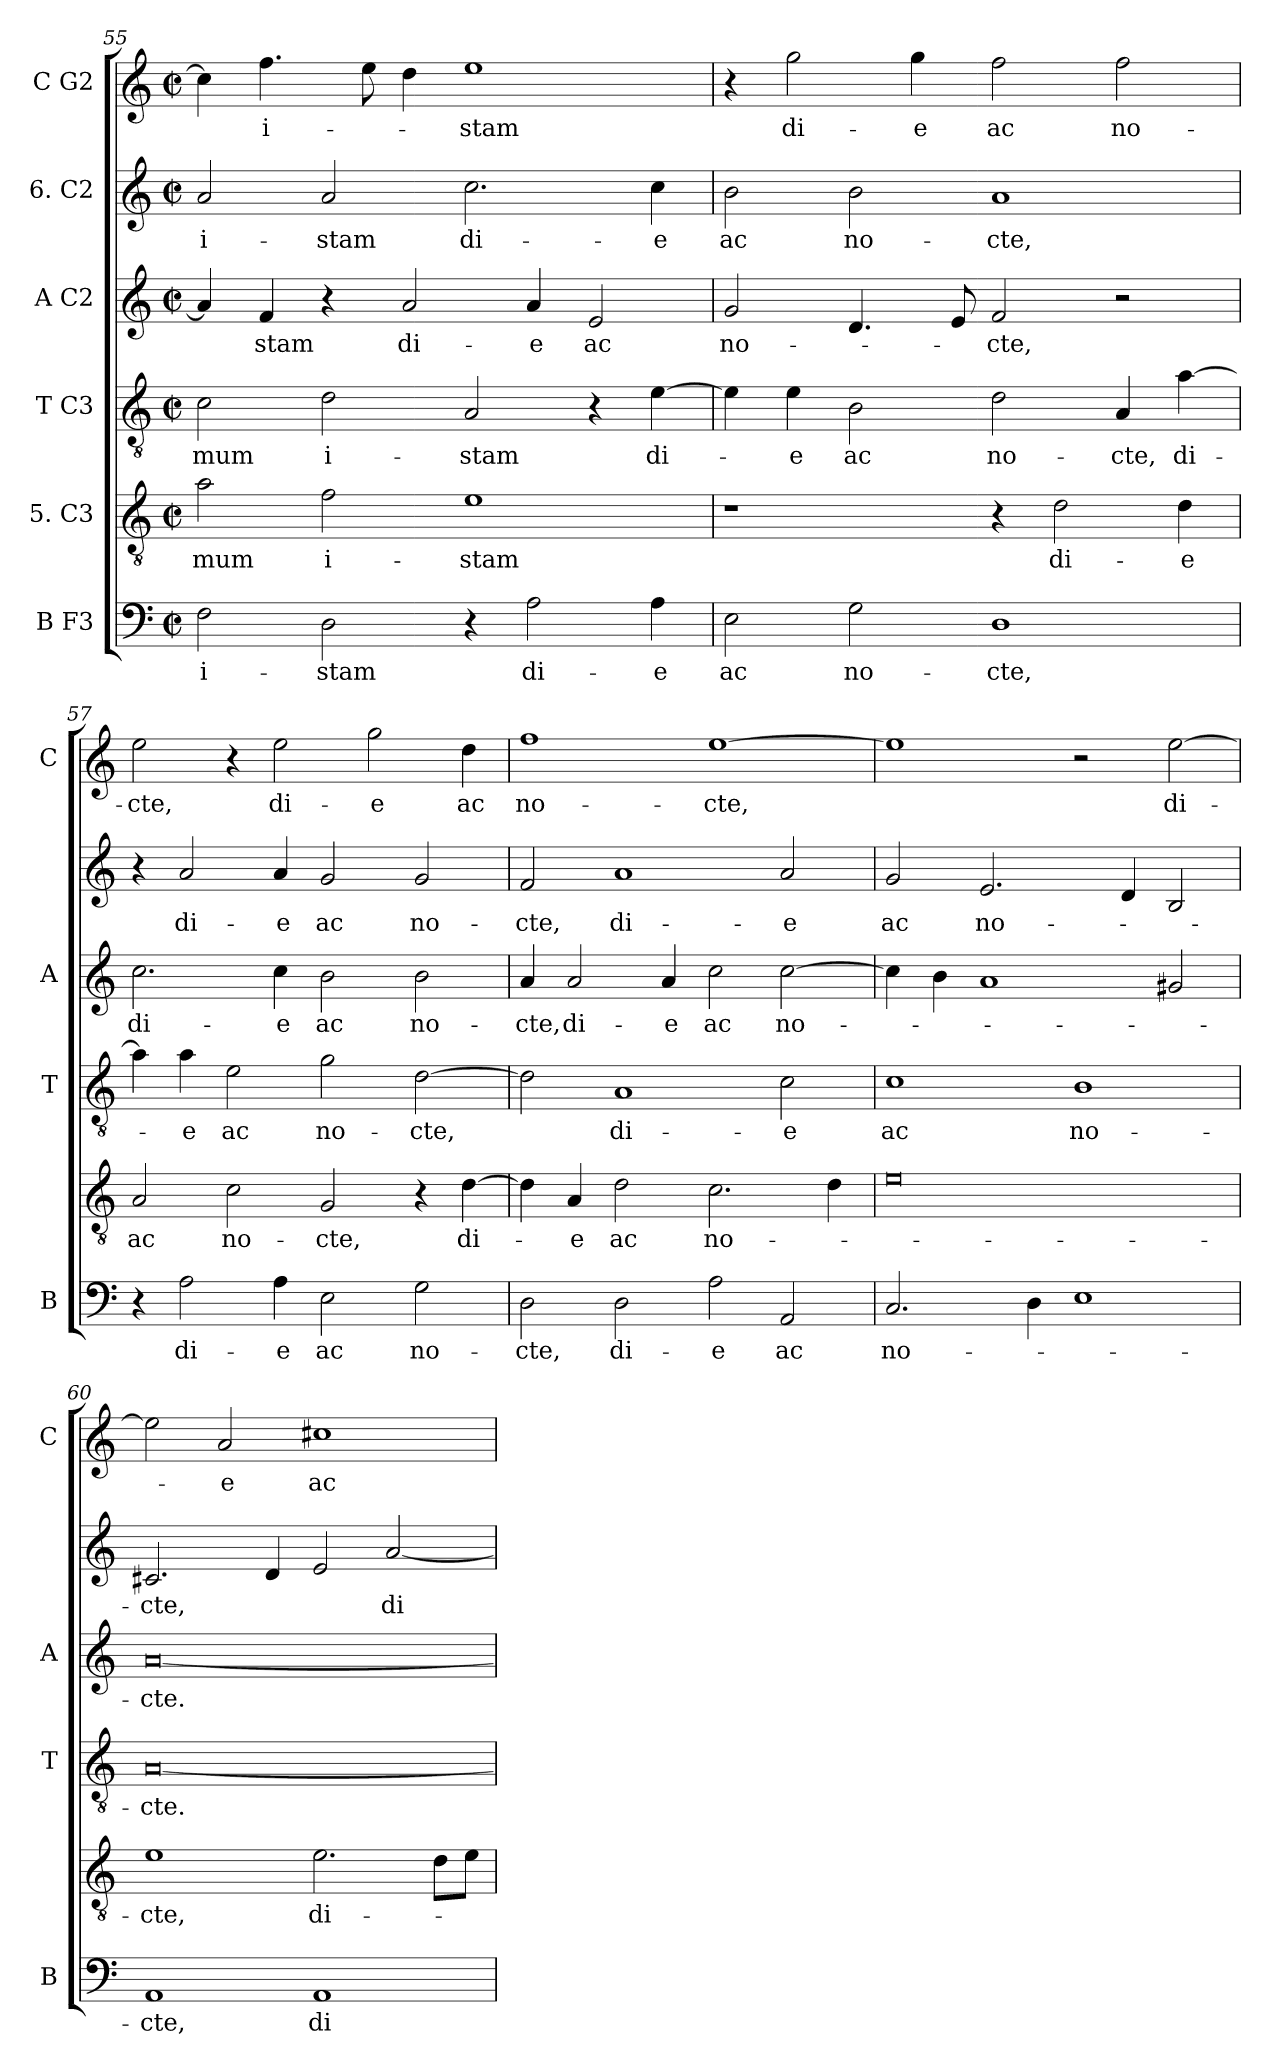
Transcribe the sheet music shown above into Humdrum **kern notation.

**kern	**text	**kern	**text	**kern	**text	**kern	**text	**kern	**text	**kern	**text
*part6	*part6	*part5	*part5	*part4	*part4	*part3	*part3	*part2	*part2	*part1	*part1
*staff6	*staff6	*staff5	*staff5	*staff4	*staff4	*staff3	*staff3	*staff2	*staff2	*staff1	*staff1
*I"B F3	*	*I"5. C3	*	*I"T C3	*	*I"A C2	*	*I"6. C2	*	*I"C G2	*
*I'B	*	*	*	*I'T	*	*I'A	*	*	*	*I'C	*
*clefF4	*	*clefGv2	*	*clefGv2	*	*clefG2	*	*clefG2	*	*clefG2	*
*k[]	*	*k[]	*	*k[]	*	*k[]	*	*k[]	*	*k[]	*
*C:	*	*C:	*	*C:	*	*C:	*	*C:	*	*C:	*
*M2/2	*	*M2/2	*	*M2/2	*	*M2/2	*	*M2/2	*	*M2/2	*
*met(c|)	*	*met(c|)	*	*met(c|)	*	*met(c|)	*	*met(c|)	*	*met(c|)	*
=55	=55	=55	=55	=55	=55	=55	=55	=55	=55	=55	=55
!	!LO:LY:b	!	!LO:LY:b	!	!LO:LY:b	!	!	!	!LO:LY:b	!	!
2F\	i-	2a\	-mum	2c\	-mum	4a/]	.	2a/	i-	4cc\]	.
!	!	!	!	!	!	!	!LO:LY:b	!	!	!	!LO:LY:b
.	.	.	.	.	.	4f/	-stam	.	.	4.ff\	i-
!	!LO:LY:b	!	!LO:LY:b	!	!LO:LY:b	!	!	!	!LO:LY:b	!	!
2D\	-stam	2f\	i-	2d\	i-	4r	.	2a/	-stam	.	.
.	.	.	.	.	.	.	.	.	.	8ee\	.
!	!	!	!	!	!	!	!LO:LY:b	!	!	!	!
.	.	.	.	.	.	2a/	di-	.	.	4dd\	.
!	!	!	!LO:LY:b	!	!LO:LY:b	!	!	!	!LO:LY:b	!	!LO:LY:b
4r	.	1e	-stam	2A/	-stam	.	.	2.cc\	di-	1ee	-stam
!	!LO:LY:b	!	!	!	!	!	!LO:LY:b	!	!	!	!
2A\	di-	.	.	.	.	4a/	-e	.	.	.	.
!	!	!	!	!	!	!	!LO:LY:b	!	!	!	!
.	.	.	.	4r	.	2e/	ac	.	.	.	.
!	!LO:LY:b	!	!	!	!LO:LY:b	!	!	!	!LO:LY:b	!	!
4A\	-e	.	.	[4e\	di-	.	.	4cc\	-e	.	.
=56	=56	=56	=56	=56	=56	=56	=56	=56	=56	=56	=56
!	!LO:LY:b	!	!	!	!	!	!LO:LY:b	!	!LO:LY:b	!	!
2E\	ac	1r	.	4e\]	.	2g/	no-	2b\	ac	4r	.
!	!	!	!	!	!LO:LY:b	!	!	!	!	!	!LO:LY:b
.	.	.	.	4e\	-e	.	.	.	.	2gg\	di-
!	!LO:LY:b	!	!	!	!LO:LY:b	!	!	!	!LO:LY:b	!	!
2G\	no-	.	.	2B\	ac	4.d/	.	2b\	no-	.	.
!	!	!	!	!	!	!	!	!	!	!	!LO:LY:b
.	.	.	.	.	.	.	.	.	.	4gg\	-e
.	.	.	.	.	.	8e/	.	.	.	.	.
!	!LO:LY:b	!	!	!	!LO:LY:b	!	!LO:LY:b	!	!LO:LY:b	!	!LO:LY:b
1D	-cte,	4r	.	2d\	no-	2f/	-cte,	1a	-cte,	2ff\	ac
!	!	!	!LO:LY:b	!	!	!	!	!	!	!	!
.	.	2d\	di-	.	.	.	.	.	.	.	.
!	!	!	!	!	!LO:LY:b	!	!	!	!	!	!LO:LY:b
.	.	.	.	4A/	-cte,	2r	.	.	.	2ff\	no-
!	!	!	!LO:LY:b	!	!LO:LY:b	!	!	!	!	!	!
.	.	4d\	-e	[4a\	di-	.	.	.	.	.	.
=57	=57	=57	=57	=57	=57	=57	=57	=57	=57	=57	=57
!	!	!	!LO:LY:b	!	!	!	!LO:LY:b	!	!	!	!LO:LY:b
4r	.	2A/	ac	4a\]	.	2.cc\	di-	4r	.	2ee\	-cte,
!	!LO:LY:b	!	!	!	!LO:LY:b	!	!	!	!LO:LY:b	!	!
2A\	di-	.	.	4a\	-e	.	.	2a/	di-	.	.
!	!	!	!LO:LY:b	!	!LO:LY:b	!	!	!	!	!	!
.	.	2c\	no-	2e\	ac	.	.	.	.	4r	.
!	!LO:LY:b	!	!	!	!	!	!LO:LY:b	!	!LO:LY:b	!	!LO:LY:b
4A\	-e	.	.	.	.	4cc\	-e	4a/	-e	2ee\	di-
!	!LO:LY:b	!	!LO:LY:b	!	!LO:LY:b	!	!LO:LY:b	!	!LO:LY:b	!	!
2E\	ac	2G/	-cte,	2g\	no-	2b\	ac	2g/	ac	.	.
!	!	!	!	!	!	!	!	!	!	!	!LO:LY:b
.	.	.	.	.	.	.	.	.	.	2gg\	-e
!	!LO:LY:b	!	!	!	!LO:LY:b	!	!LO:LY:b	!	!LO:LY:b	!	!
2G\	no-	4r	.	[2d\	-cte,	2b\	no-	2g/	no-	.	.
!	!	!	!LO:LY:b	!	!	!	!	!	!	!	!LO:LY:b
.	.	[4d\	di-	.	.	.	.	.	.	4dd\	ac
!!LO:LB:g=z
=58	=58	=58	=58	=58	=58	=58	=58	=58	=58	=58	=58
!	!LO:LY:b	!	!	!	!	!	!LO:LY:b	!	!LO:LY:b	!	!LO:LY:b
2D\	-cte,	4d\]	.	2d\]	.	4a/	-cte,	2f/	-cte,	1ff	no-
!	!	!	!LO:LY:b	!	!	!	!LO:LY:b	!	!	!	!
.	.	4A/	-e	.	.	2a/	di-	.	.	.	.
!	!LO:LY:b	!	!LO:LY:b	!	!LO:LY:b	!	!	!	!LO:LY:b	!	!
2D\	di-	2d\	ac	1A	di-	.	.	1a	di-	.	.
!	!	!	!	!	!	!	!LO:LY:b	!	!	!	!
.	.	.	.	.	.	4a/	-e	.	.	.	.
!	!LO:LY:b	!	!LO:LY:b	!	!	!	!LO:LY:b	!	!	!	!LO:LY:b
2A\	-e	2.c\	no-	.	.	2cc\	ac	.	.	[1ee	-cte,
!	!LO:LY:b	!	!	!	!LO:LY:b	!	!LO:LY:b	!	!LO:LY:b	!	!
2AA/	ac	.	.	2c\	-e	[2cc\	no-	2a/	-e	.	.
.	.	4d\	.	.	.	.	.	.	.	.	.
=59	=59	=59	=59	=59	=59	=59	=59	=59	=59	=59	=59
!	!LO:LY:b	!	!	!	!LO:LY:b	!	!	!	!LO:LY:b	!	!
2.C/	no-	0e	.	1c	ac	4cc\]	.	2g/	ac	1ee]	.
.	.	.	.	.	.	4b\	.	.	.	.	.
!	!	!	!	!	!	!	!	!	!LO:LY:b	!	!
.	.	.	.	.	.	1a	.	2.e/	no-	.	.
4D\	.	.	.	.	.	.	.	.	.	.	.
!	!	!	!	!	!LO:LY:b	!	!	!	!	!	!
1E	.	.	.	1B	no-	.	.	.	.	2r	.
.	.	.	.	.	.	.	.	4d/	.	.	.
!	!	!	!	!	!	!	!	!	!	!	!LO:LY:b
.	.	.	.	.	.	2g#X/	.	2B/	.	[2ee\	di-
=60	=60	=60	=60	=60	=60	=60	=60	=60	=60	=60	=60
!	!LO:LY:b	!	!LO:LY:b	!	!LO:LY:b	!	!LO:LY:b	!	!LO:LY:b	!	!
1AA	-cte,	1e	-cte,	[0A	-cte.	[0a	-cte.	2.c#X/	-cte,	2ee\]	.
!	!	!	!	!	!	!	!	!	!	!	!LO:LY:b
.	.	.	.	.	.	.	.	.	.	2a/	-e
.	.	.	.	.	.	.	.	4d/	.	.	.
!	!LO:LY:b	!	!LO:LY:b	!	!	!	!	!	!	!	!LO:LY:b
1AA	di-	2.e\	di-	.	.	.	.	2e/	.	1cc#X	ac
!	!	!	!	!	!	!	!	!	!LO:LY:b	!	!
.	.	.	.	.	.	.	.	[2a/	di-	.	.
.	.	8d\L	.	.	.	.	.	.	.	.	.
.	.	8e\J	.	.	.	.	.	.	.	.	.
=	=	=	=	=	=	=	=	=	=	=	=
*-	*-	*-	*-	*-	*-	*-	*-	*-	*-	*-	*-
